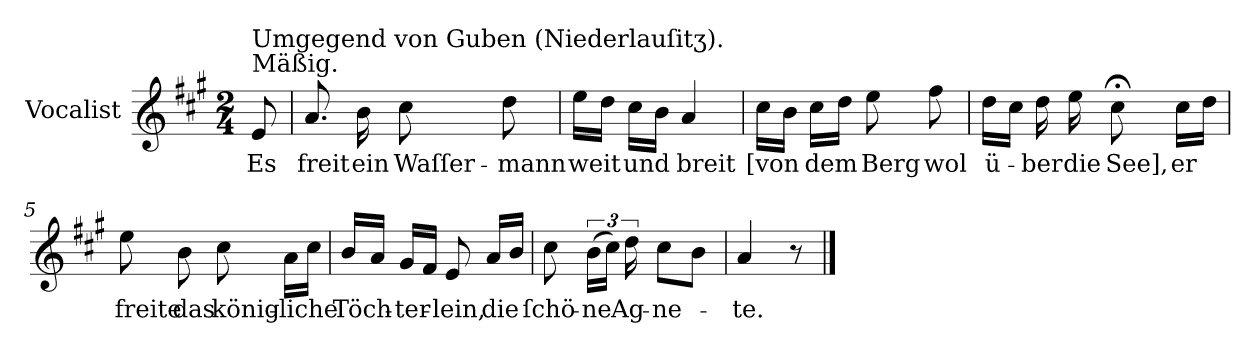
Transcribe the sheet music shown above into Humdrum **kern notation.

**kern	**text
*part1	*part1
*staff1	*staff1
*I"Vocalist	*
*k[f#c#g#]	*
*A:	*
*M2/4	*
=	=
!LO:TX:a:t=Mäßig.	!
!LO:TX:a:t=Umgegend von Guben (Niederlauſitʒ).	!
8e	Es
=1	=1
8.a	freit
16b	ein
8cc#	Waſſer-
8dd	-mann
=2	=2
16eeLL	weit
16ddJJ	.
16cc#LL	und
16bJJ	.
4a	breit
=3	=3
16cc#LL	[von
16bJJ	.
16cc#LL	dem
16ddJJ	.
8ee	Berg
8ff#	wol
=4	=4
16ddLL	ü-
16cc#JJ	.
16dd	-ber
16ee	die
8cc#;<	See],
16cc#LL	er
16ddJJ	.
=5	=5
8ee	freite
8b	das
8cc#	könig-
16aLL	-liche
16cc#JJ	.
=6	=6
16bLL	Töch-
16aJJ	.
16g#LL	-ter-
16f#JJ	.
8e	-lein,
16aLL	die
16bJJ	.
=7	=7
8cc#	ſchö-
(24bLL	-ne
24cc#JJ)	.
24dd	Ag-
8cc#L	-ne-
8bJ	.
=8	=8
4a	-te.
8r	.
==	==
*-	*-
